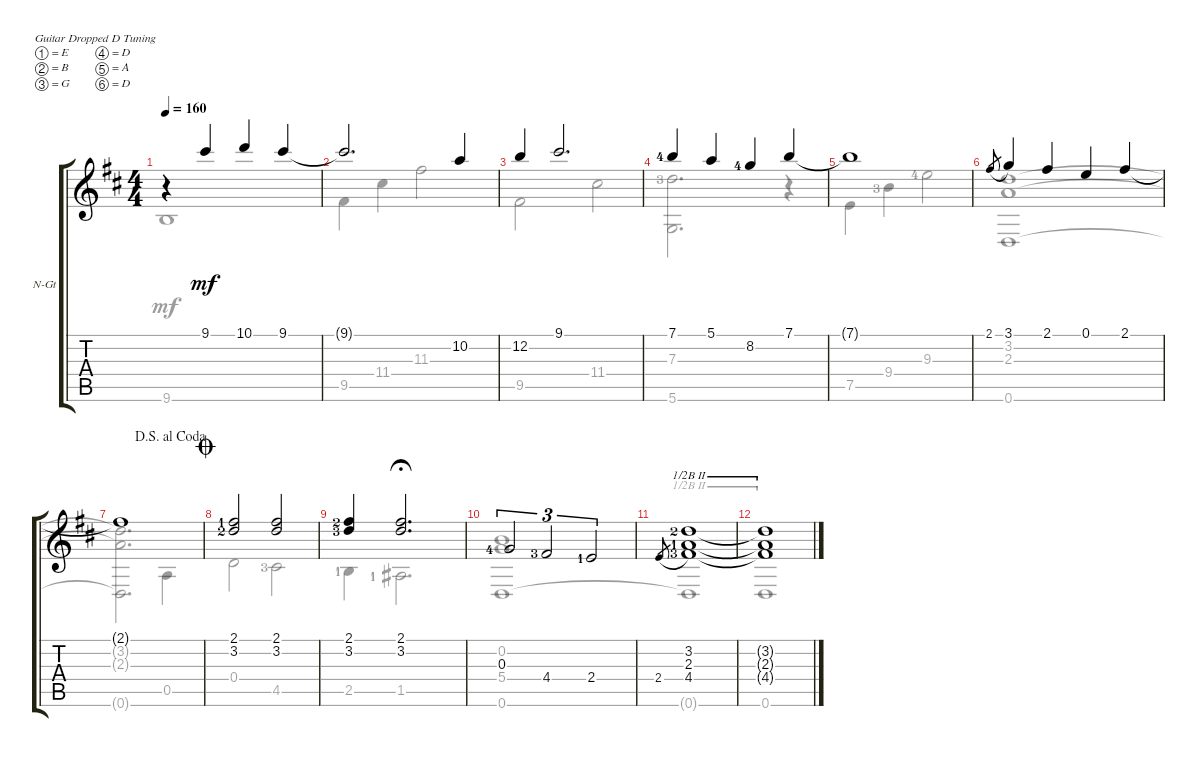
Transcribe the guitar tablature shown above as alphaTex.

\defaultSystemsLayout 4
\bracketExtendMode groupsimilarinstruments
\firstSystemTrackNameOrientation horizontal
\otherSystemsTrackNameOrientation horizontal
\track ("Nylon Guitar" "N-Gt") {instrument acousticguitarnylon}
\staff {score tabs}
\tuning (E4 B3 G3 D3 A2 D2)
\voice
\ts (4 4)
\tempo 160
\clef g2
\ks d
r.4{dy mf} 9.1.4 10.1.4 9.1.4 |
9.1{t}.2{d} 10.2.4 |
12.2.4 9.1.2{d} |
7.1{lf 5}.4 5.1.4 8.2{lf 5}.4 7.1.4 |
7.1{t}.1 |
2.1.8{gr legatoorigin} 3.1.4 2.1.4 0.1.4 2.1.4 |
\jump dalsegnoalcoda
2.1{t}.1 |
\jump coda
(2.1{lf 2} 3.2{lf 3}).2 (2.1 3.2).2 |
(2.1{lf 3} 3.2{lf 4}).4 (2.1 3.2).2{d fermata (medium 1)} |
0.3{lf 5}.2{tu (3 2)} 4.4{lf 4}.2{tu (3 2)} 2.4{lf 2}.2{tu (3 2)} |
2.4.8{gr legatoorigin} (4.4{lf 4} 2.3{lf 2} 3.2{lf 3}).1{barre (2 half)} |
(4.4{t} 2.3{t} 3.2{t}).1{barre (2 half)}
\voice
\clef g2
\ottava regular
\simile none
\ks d
9.6.1{dy mf} |
9.5.4 11.4.4 11.3.2 |
9.5.2 11.4.2 |
(5.6 7.3{lf 4}).2{d} r.4 |
7.5.4 9.4{lf 4}.4 9.3{lf 5}.2 |
(0.6 3.2 2.3).1 |
(0.6{t} 3.2{t} 2.3{t}).2{d} 0.5.4 |
0.4.2 4.5{lf 4}.2 |
2.5{lf 2}.4 1.5{lf 2}.2{d fermata (medium 1)} |
(0.6 5.4 0.2).1 |
0.6{t}.1{barre (2 half)} |
0.6.1{barre (2 half)}
